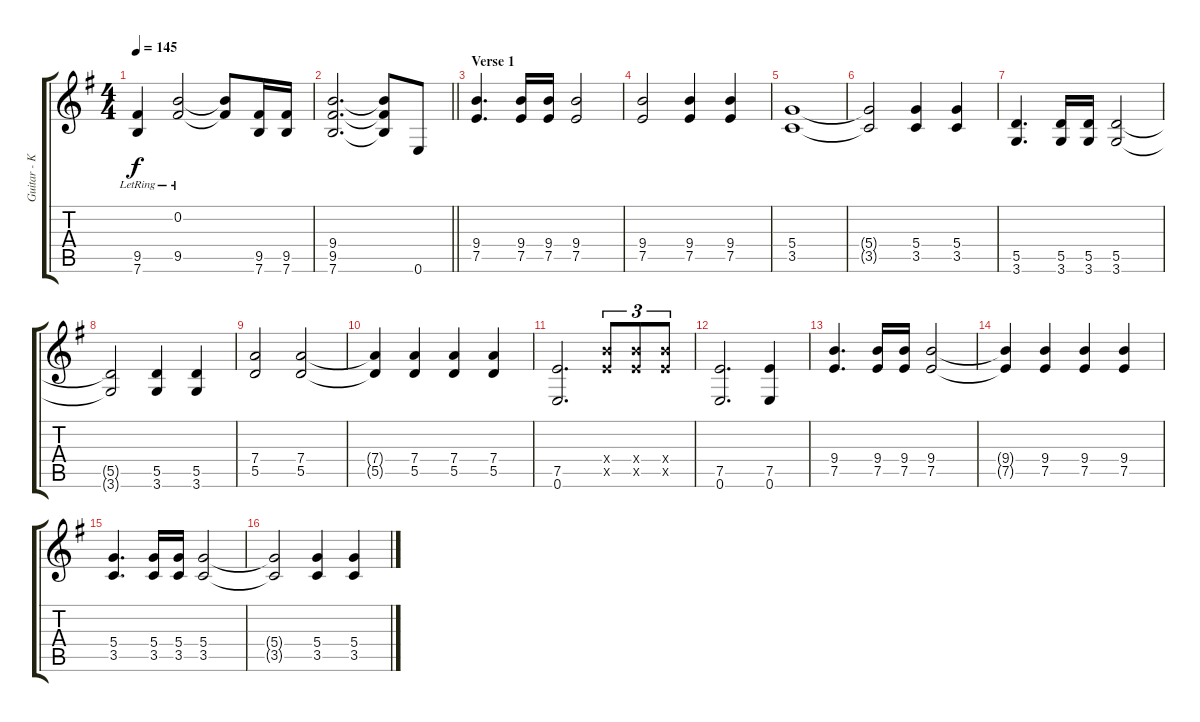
\track ("Guitar - K.K. Downing" "Guitar - K") {instrument distortionguitar}
\staff {score tabs}
\tuning (E4 B3 G3 D3 A2 E2) {hide}
\ts (4 4)
\tempo 145
\clef g2
\ks g
(9.5{lr} 7.6{lr}).4{dy f} (0.2{lr} 9.5{lr}).2 (0.2{t} 9.5{t}).8 (9.5 7.6).16 (9.5 7.6).16 |
\barLineRight lightlight
(9.4 9.5 7.6).2{d} (9.4{t} 9.5{t} 7.6{t}).8 0.6.8 |
\section ("" "Verse 1")
(9.4 7.5).4{d} (9.4 7.5).16 (9.4 7.5).16 (9.4 7.5).2 |
(9.4 7.5).2 (9.4 7.5).4 (9.4 7.5).4 |
(5.4 3.5).1 |
(5.4{t} 3.5{t}).2 (5.4 3.5).4 (5.4 3.5).4 |
(5.5 3.6).4{d} (5.5 3.6).16 (5.5 3.6).16 (5.5 3.6).2 |
(5.5{t} 3.6{t}).2 (5.5 3.6).4 (5.5 3.6).4 |
(7.4 5.5).2 (7.4 5.5).2 |
(7.4{t} 5.5{t}).4 (7.4 5.5).4 (7.4 5.5).4 (7.4 5.5).4 |
(7.5 0.6).2{d} (9.4{x} 7.5{x}).8{tu (3 2)} (9.4{x} 7.5{x}).8{tu (3 2)} (9.4{x} 7.5{x}).8{tu (3 2)} |
(7.5 0.6).2{d} (7.5 0.6).4 |
(9.4 7.5).4{d} (9.4 7.5).16 (9.4 7.5).16 (9.4 7.5).2 |
(9.4{t} 7.5{t}).4 (9.4 7.5).4 (9.4 7.5).4 (9.4 7.5).4 |
(5.4 3.5).4{d} (5.4 3.5).16 (5.4 3.5).16 (5.4 3.5).2 |
(5.4{t} 3.5{t}).2 (5.4 3.5).4 (5.4 3.5).4
